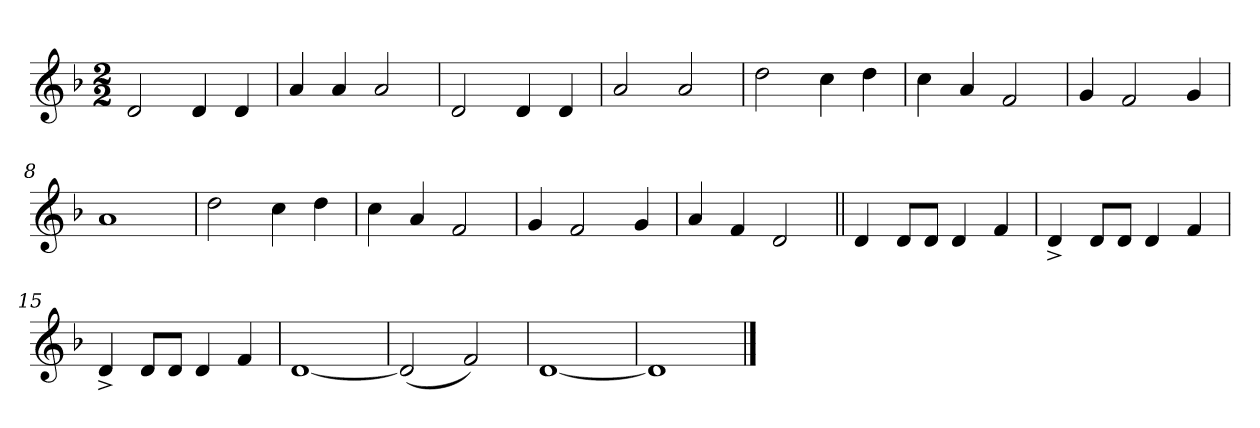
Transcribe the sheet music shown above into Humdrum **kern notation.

**kern
*part1
*staff1
*clefG2
*k[b-]
*M2/2
*MM120
=1
2d/
4d/
4d/
=2
4a/
4a/
2a/
=3
2d/
4d/
4d/
=4
2a/
2a/
=5
2dd\
4cc\
4dd\
=6
4cc\
4a/
2f/
=7
4g/
2f/
4g/
=8
1a
=9
2dd\
4cc\
4dd\
=10
4cc\
4a/
2f/
=11
4g/
2f/
4g/
=12
4a/
4f/
2d/
=13||
4d/
8d/L
8d/J
4d/
4f/
=14
4d^/
8d/L
8d/J
4d/
4f/
=15
4d^/
8d/L
8d/J
4d/
4f/
=16
[1d
=17
(2d/]
2f/)
=18
[1d
=19
1d]
==
*-
